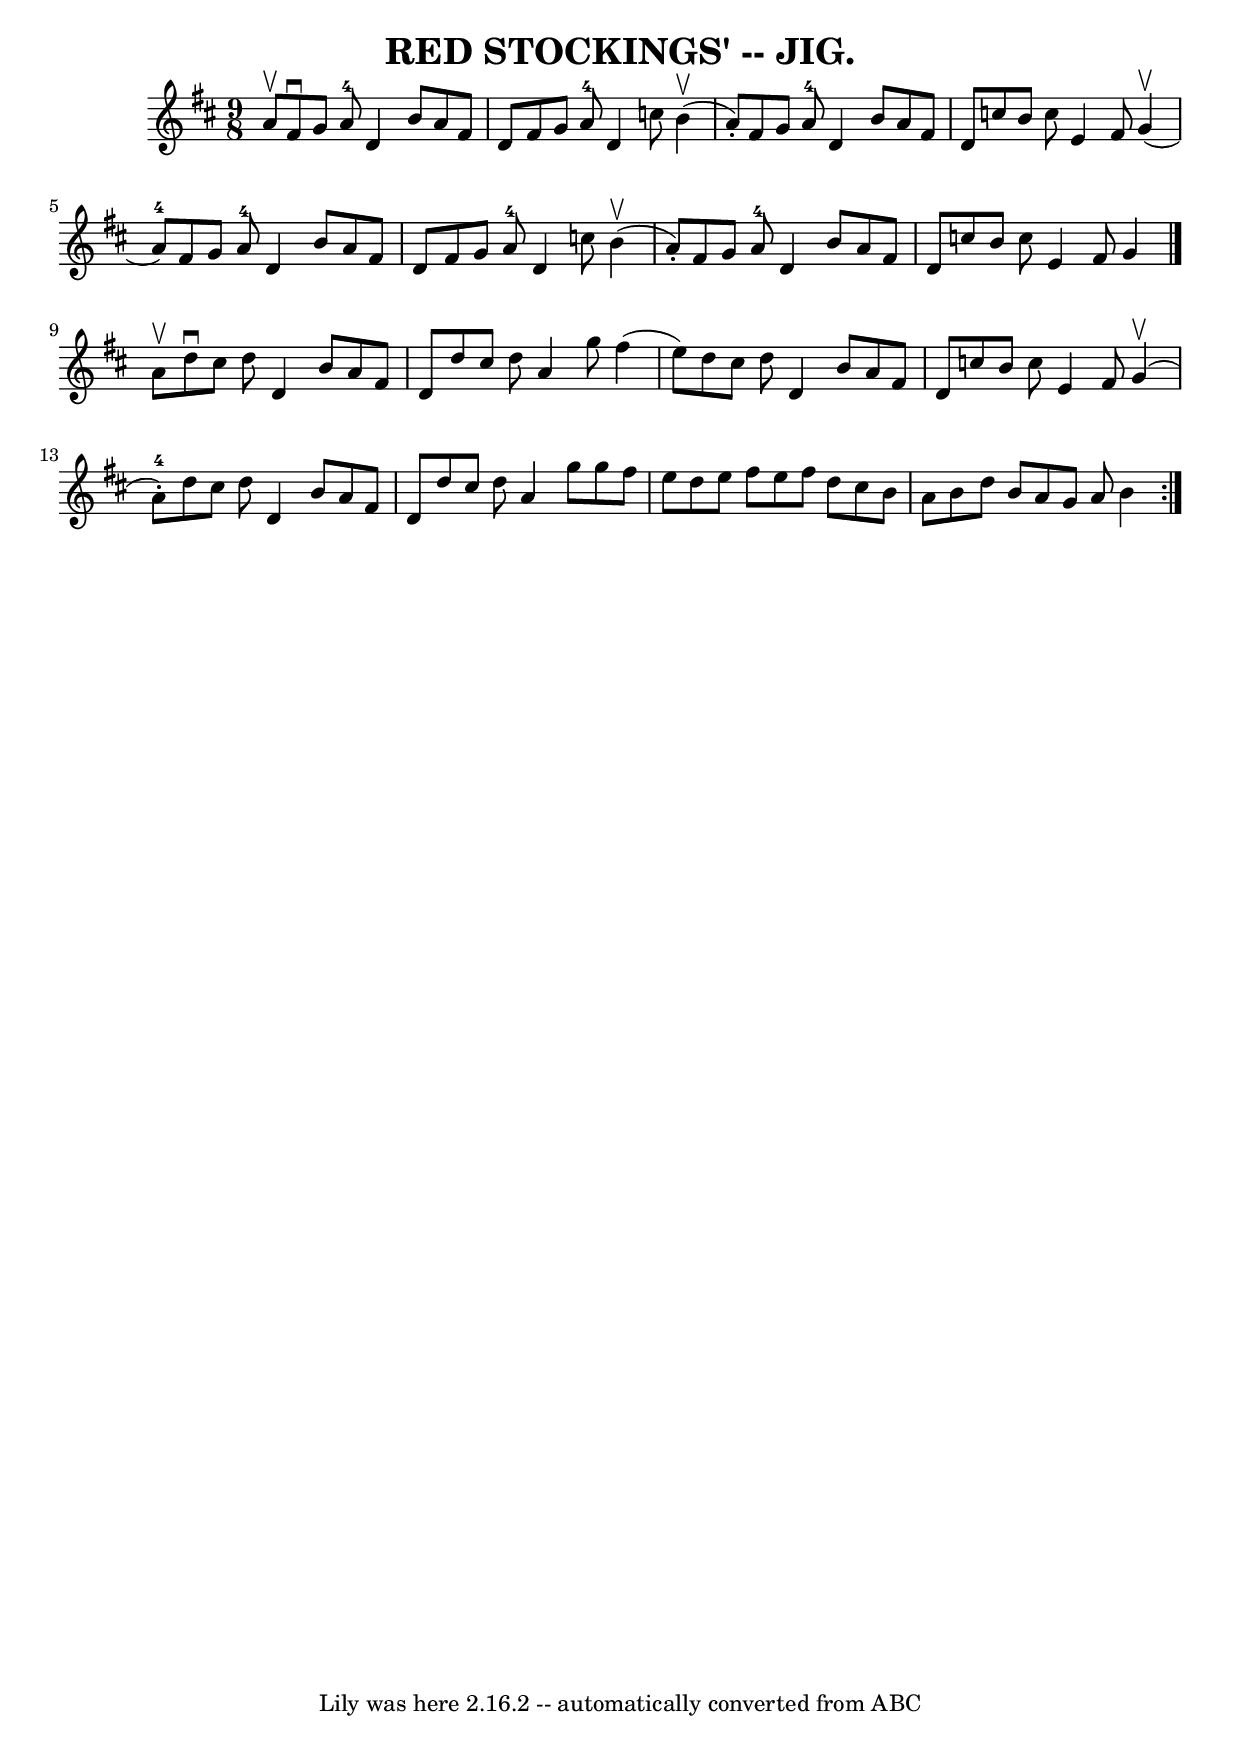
\version "2.16.2"
\include "Mammoth.ily"
\header {
  %% book = "Coles pg. 75.3"
  crossRefNumber = "11"
  footnotes = "\\\\Compare Rakes of Westmeat:h/Blast of Wind, pg 65"
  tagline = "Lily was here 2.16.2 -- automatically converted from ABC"
  title = "RED STOCKINGS' -- JIG."

}
voicedefault =  {



  \repeat volta 2 {

    \time 9/8 
    \key d \major
 a'8^\upbow |
    fis'8^\downbow g'8 a'8 
    -4 d'4 b'8 a'8 fis'8 d'8  |
    fis'8 g'8 a'8-4   
    d'4 c''8 b'4 (^\upbow a'8 -.) |
    fis'8 g'8 a'8-4   
    d'4 b'8 a'8 fis'8 d'8  |
    c''8 b'8 c''8 e'4    
    fis'8 g'4 (^\upbow a'8-4) |
    fis'8 g'8 a'8-4   
    d'4 b'8 a'8 fis'8 d'8  |
    fis'8 g'8 a'8-4 d'4    
    c''8 b'4 (^\upbow a'8 -.) |
    fis'8 g'8 a'8-4 d'4    
    b'8 a'8 fis'8 d'8  |
    c''8 b'8 c''8 e'4 fis'8    
    g'4  \bar "|." a'8^\upbow |
    d''8^\downbow cis''8 d''8    
    d'4 b'8 a'8 fis'8 d'8  |
    d''8 cis''8 d''8 a'4    
    g''8 fis''4 (e''8) |
    d''8 cis''8 d''8 d'4 b'8    
    a'8 fis'8 d'8  |
    c''8 b'8 c''8 e'4 fis'8 g'4 
    (^\upbow a'8-4-.) |
    d''8 cis''8 d''8 d'4 b'8    
    a'8 fis'8 d'8  |
    d''8 cis''8 d''8 a'4 g''8 g''8   
    fis''8 e''8  |
    d''8 e''8 fis''8 e''8 fis''8 d''8    
    cis''8 b'8 a'8  |
    b'8 d''8 b'8 a'8 g'8 a'8 b'4 
    
  }   

}

\score{
  <<

    \context Staff="default"
    {
      \voicedefault 
      
    }

  >>
  \layout {
    
  }
  \midi {
  }

}
